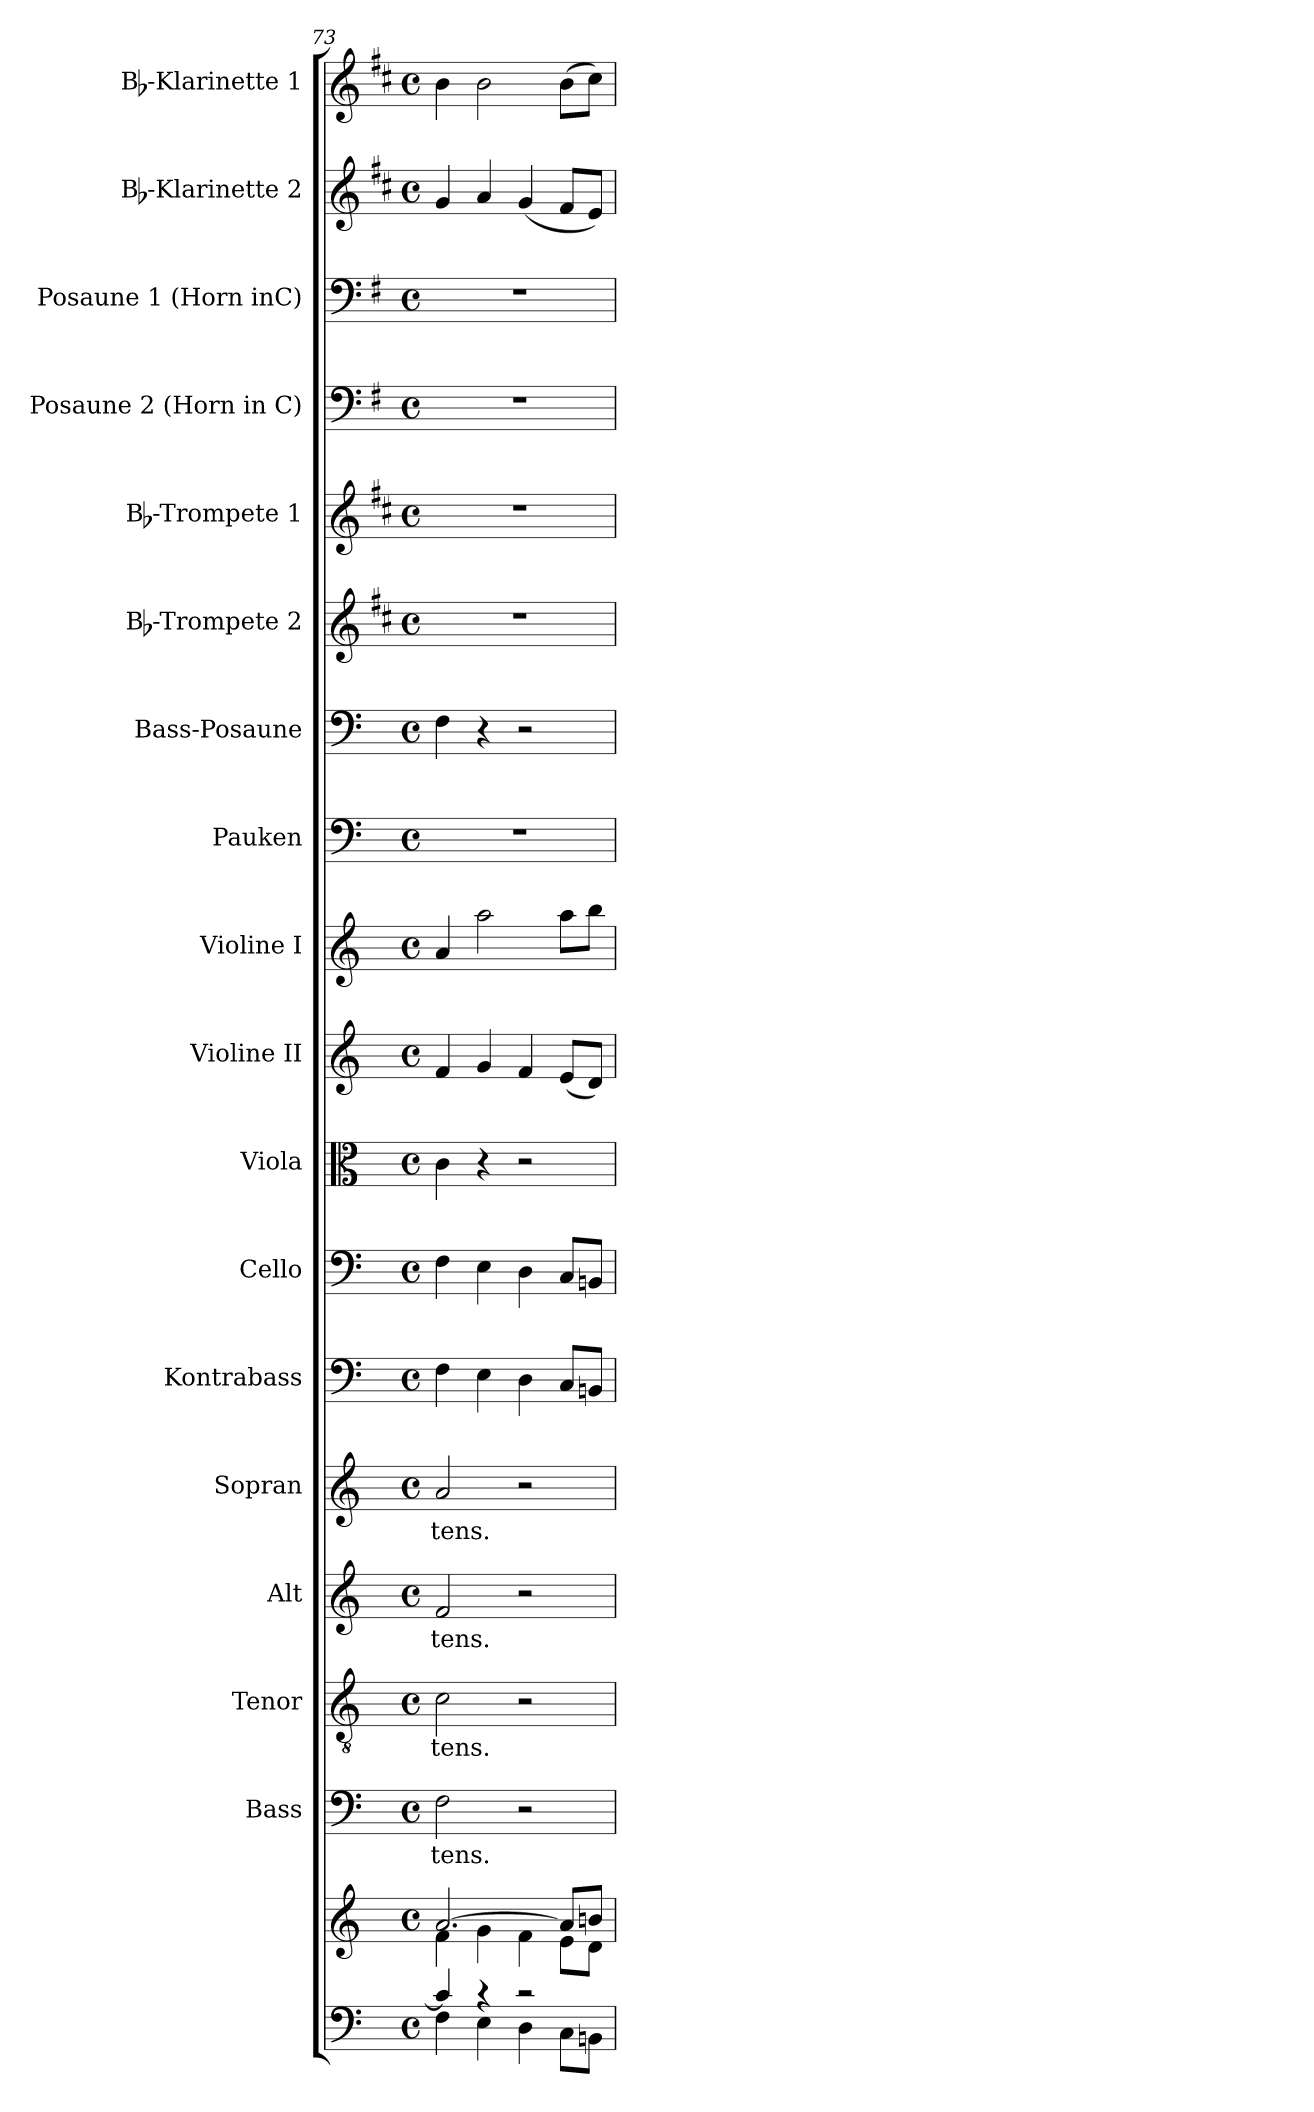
**kern	**kern	**kern	**text	**kern	**text	**kern	**text	**kern	**text	**kern	**kern	**kern	**kern	**kern	**kern	**kern	**kern	**kern	**kern	**kern	**kern	**kern
*part18	*part18	*part17	*part17	*part16	*part16	*part15	*part15	*part14	*part14	*part13	*part12	*part11	*part10	*part9	*part8	*part7	*part6	*part5	*part4	*part3	*part2	*part1
*staff19	*staff18	*staff17	*staff17	*staff16	*staff16	*staff15	*staff15	*staff14	*staff14	*staff13	*staff12	*staff11	*staff10	*staff9	*staff8	*staff7	*staff6	*staff5	*staff4	*staff3	*staff2	*staff1
*	*	*I"Bass	*	*I"Tenor	*	*I"Alt	*	*I"Sopran	*	*I"Kontrabass	*I"Cello	*I"Viola	*I"Violine II	*I"Violine I	*I"Pauken	*I"Bass-Posaune	*I"Bb-Trompete 2	*I"Bb-Trompete 1	*I"Posaune 2 (Horn in C)	*I"Posaune 1 (Horn inC)	*I"Bb-Klarinette 2	*I"Bb-Klarinette 1
*	*	*I'B.	*	*I'T.	*	*I'A.	*	*I'S.	*	*I'Kb.	*	*I'Vla.	*I'Vl. II	*I'Vl. I	*I'Pk.	*I'B-Pos.	*I'Bb Trp. 2	*I'Bb Trp. 1	*I'Pos. 2	*I'Pos. 1	*I'Bb Kl. 2	*I'Bb Kl. 1
*clefF4	*clefG2	*clefF4	*	*clefGv2	*	*clefG2	*	*clefG2	*	*clefF4	*clefF4	*clefC3	*clefG2	*clefG2	*clefF4	*clefF4	*clefG2	*clefG2	*clefF4	*clefF4	*clefG2	*clefG2
*	*	*	*	*	*	*	*	*	*	*ITrd7c12	*	*	*	*	*	*	*ITrd1c2	*ITrd1c2	*ITrd4c7	*ITrd4c7	*ITrd1c2	*ITrd1c2
*k[]	*k[]	*k[]	*	*k[]	*	*k[]	*	*k[]	*	*k[]	*k[]	*k[]	*k[]	*k[]	*k[]	*k[]	*k[]	*k[]	*k[]	*k[]	*k[]	*k[]
*C:	*C:	*C:	*	*C:	*	*C:	*	*C:	*	*C:	*C:	*C:	*C:	*C:	*C:	*C:	*C:	*C:	*C:	*C:	*C:	*C:
*M4/4	*M4/4	*M4/4	*	*M4/4	*	*M4/4	*	*M4/4	*	*M4/4	*M4/4	*M4/4	*M4/4	*M4/4	*M4/4	*M4/4	*M4/4	*M4/4	*M4/4	*M4/4	*M4/4	*M4/4
*met(c)	*met(c)	*met(c)	*	*met(c)	*	*met(c)	*	*met(c)	*	*met(c)	*met(c)	*met(c)	*met(c)	*met(c)	*met(c)	*met(c)	*met(c)	*met(c)	*met(c)	*met(c)	*met(c)	*met(c)
=73	=73	=73	=73	=73	=73	=73	=73	=73	=73	=73	=73	=73	=73	=73	=73	=73	=73	=73	=73	=73	=73	=73
*^	*^	*	*	*	*	*	*	*	*	*	*	*	*	*	*	*	*	*	*	*	*	*
!	!	!	!	!	!LO:LY:b	!	!LO:LY:b	!	!LO:LY:b	!	!LO:LY:b	!	!	!	!	!	!	!	!	!	!	!	!	!
4c/]	4F\	[>2.a/	4f\	2F\	-tens.	2c\	-tens.	2f/	-tens.	2a/	-tens.	4FF\	4F\	4c\	4f/	4a/	1r	4F\	1r	1r	1r	1r	4f/	4a\
4rc	4E\	.	4g\	.	.	.	.	.	.	.	.	4EE\	4E\	4r	4g/	2aa\	.	4r	.	.	.	.	4g/	2a\
2rc	4D\	.	4f\	2r	.	2r	.	2r	.	2r	.	4DD\	4D\	2r	4f/	.	.	2r	.	.	.	.	(<4f/	.
.	8C\L	8a/L]	8e\L	.	.	.	.	.	.	.	.	8CC/L	8C/L	.	(<8e/L	8aa\L	.	.	.	.	.	.	8e/L	(>8a\L
.	8BBn\J	8bn/J	8d\J	.	.	.	.	.	.	.	.	8BBBn/J	8BBn/J	.	8d/J)	8bb\J	.	.	.	.	.	.	8d/J)	8b\J)
*v	*v	*	*	*	*	*	*	*	*	*	*	*	*	*	*	*	*	*	*	*	*	*	*	*
*	*v	*v	*	*	*	*	*	*	*	*	*	*	*	*	*	*	*	*	*	*	*	*	*
=	=	=	=	=	=	=	=	=	=	=	=	=	=	=	=	=	=	=	=	=	=	=
*-	*-	*-	*-	*-	*-	*-	*-	*-	*-	*-	*-	*-	*-	*-	*-	*-	*-	*-	*-	*-	*-	*-
